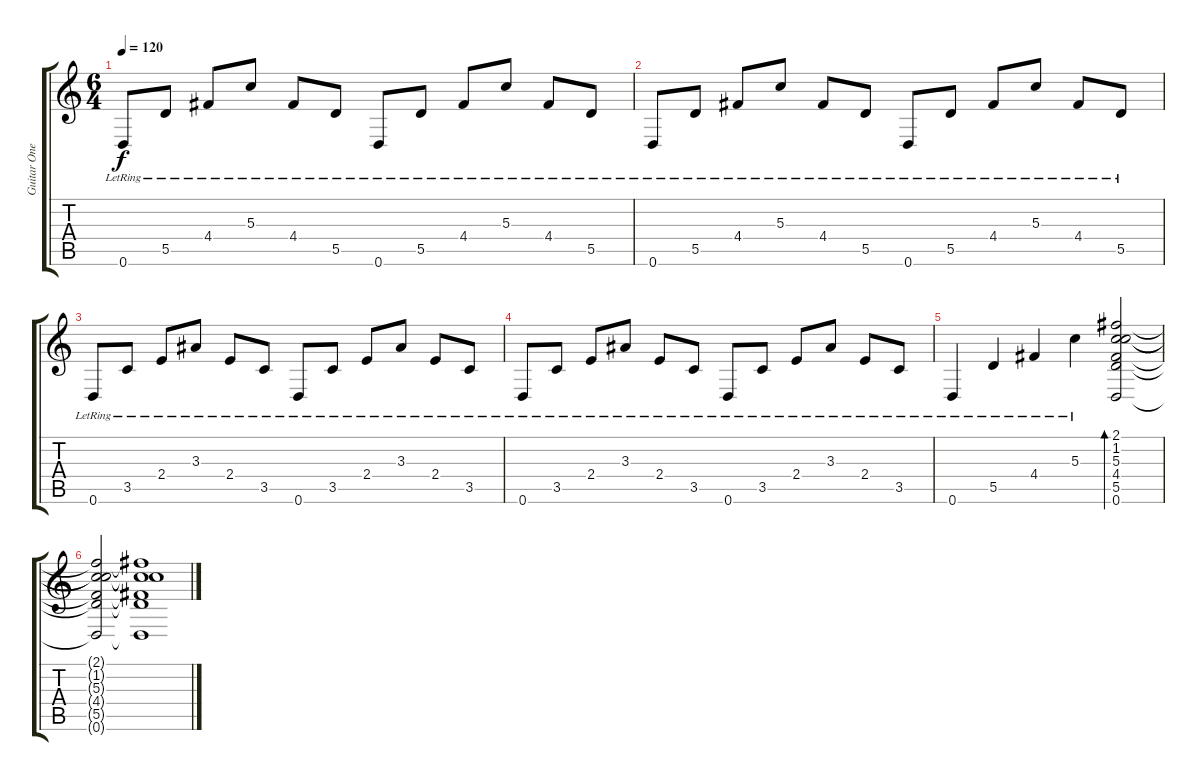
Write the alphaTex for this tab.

\track ("Guitar One" "Guitar One") {instrument acousticguitarsteel}
\staff {score tabs}
\tuning (E4 B3 G3 D3 A2 D2) {hide}
\ts (6 4)
\tempo 120
\clef g2
\ks c
0.6{lr}.8{dy f} 5.5{lr}.8 4.4{lr}.8 5.3{lr}.8 4.4{lr}.8 5.5{lr}.8 0.6{lr}.8 5.5{lr}.8 4.4{lr}.8 5.3{lr}.8 4.4{lr}.8 5.5{lr}.8 |
0.6{lr}.8 5.5{lr}.8 4.4{lr}.8 5.3{lr}.8 4.4{lr}.8 5.5{lr}.8 0.6{lr}.8 5.5{lr}.8 4.4{lr}.8 5.3{lr}.8 4.4{lr}.8 5.5{lr}.8 |
0.6{lr}.8 3.5{lr}.8 2.4{lr}.8 3.3{lr}.8 2.4{lr}.8 3.5{lr}.8 0.6{lr}.8 3.5{lr}.8 2.4{lr}.8 3.3{lr}.8 2.4{lr}.8 3.5{lr}.8 |
0.6{lr}.8 3.5{lr}.8 2.4{lr}.8 3.3{lr}.8 2.4{lr}.8 3.5{lr}.8 0.6{lr}.8 3.5{lr}.8 2.4{lr}.8 3.3{lr}.8 2.4{lr}.8 3.5{lr}.8 |
0.6{lr}.4 5.5{lr}.4 4.4{lr}.4 5.3{lr}.4 (2.1 1.2 5.3 4.4 5.5 0.6).2{bd 480} |
(2.1{t} 1.2{t} 5.3{t} 4.4{t} 5.5{t} 0.6{t}).2 (2.1{t} 1.2{t} 5.3{t} 4.4{t} 5.5{t} 0.6{t}).1
